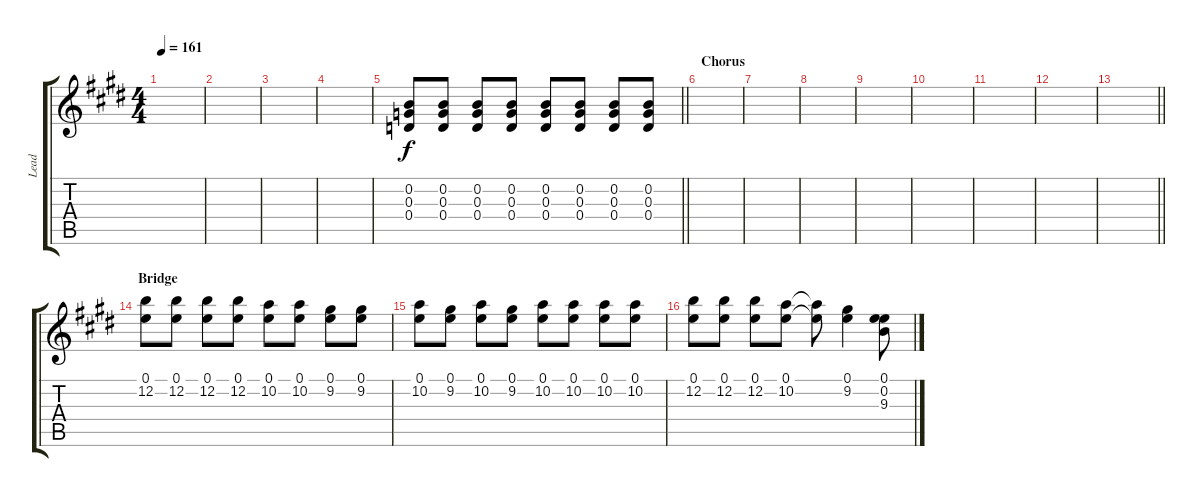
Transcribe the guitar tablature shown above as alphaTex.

\track ("Lead" "Lead") {instrument distortionguitar}
\staff {score tabs}
\tuning (E4 B3 G3 D3 A2 E2) {hide}
\ts (4 4)
\tempo 161
\clef g2
\ks e
|
|
|
|
\barLineRight lightlight
(0.2 0.3 0.4).8 (0.2 0.3 0.4).8 (0.2 0.3 0.4).8 (0.2 0.3 0.4).8 (0.2 0.3 0.4).8 (0.2 0.3 0.4).8 (0.2 0.3 0.4).8 (0.2 0.3 0.4).8 |
\section ("" "Chorus")
|
|
|
|
|
|
|
\barLineRight lightlight
|
\section ("" "Bridge")
(0.1 12.2).8 (0.1 12.2).8 (0.1 12.2).8 (0.1 12.2).8 (0.1 10.2).8 (0.1 10.2).8 (0.1 9.2).8 (0.1 9.2).8 |
(0.1 10.2).8 (0.1 9.2).8 (0.1 10.2).8 (0.1 9.2).8 (0.1 10.2).8 (0.1 10.2).8 (0.1 10.2).8 (0.1 10.2).8 |
(0.1 12.2).8 (0.1 12.2).8 (0.1 12.2).8 (0.1 10.2).8 (0.1{t} 10.2{t}).8 (0.1 9.2).4 (0.1 0.2 9.3).8
